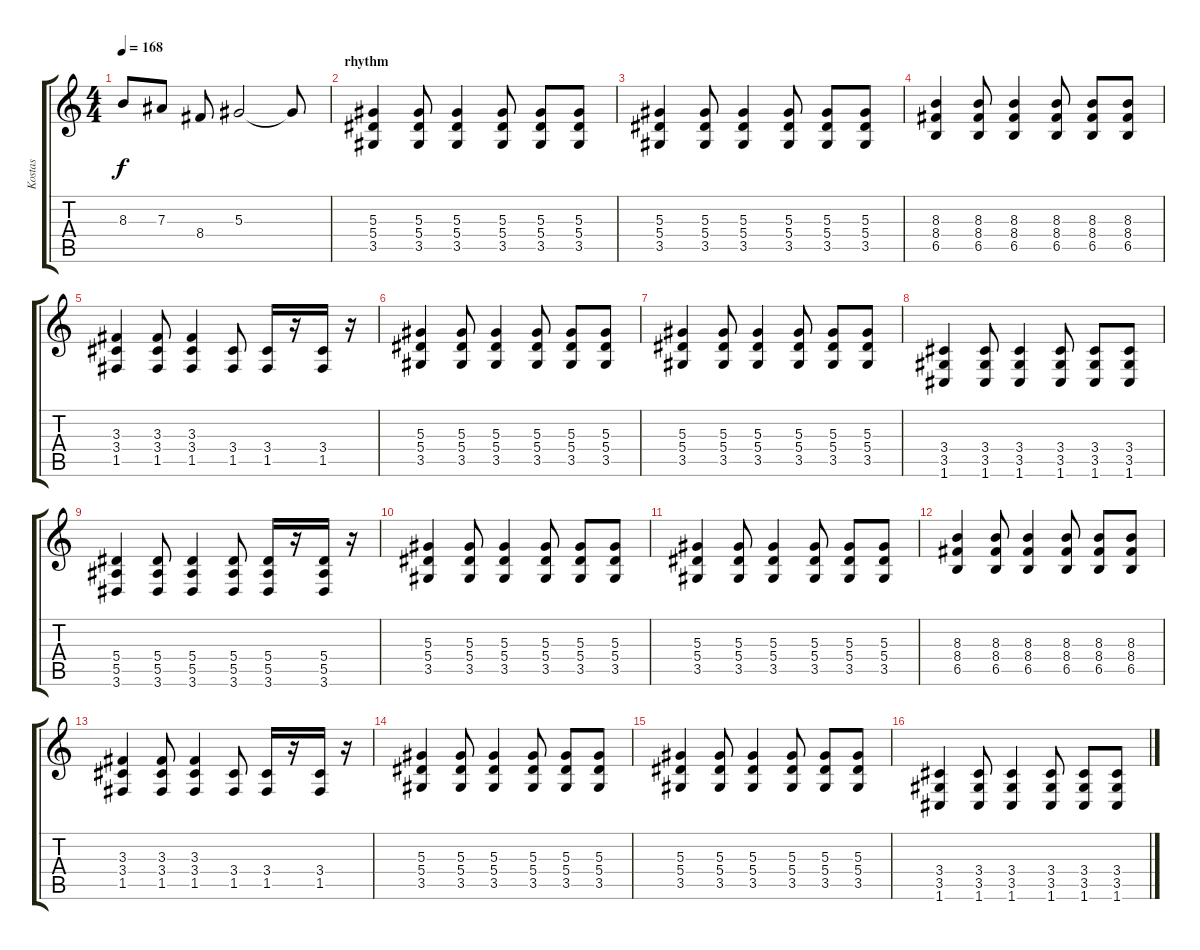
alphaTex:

\track ("Kostas" "Kostas") {instrument distortionguitar}
\staff {score tabs}
\tuning (C4 G3 Eb3 Bb2 F2 C2) {hide}
\ts (4 4)
\tempo 168
\clef g2
\ks c
8.3.8{dy f} 7.3.8 8.4.8 5.3.2 5.3{t}.8 |
\section ("" "rhythm")
(5.3 5.4 3.5).4 (5.3 5.4 3.5).8 (5.3 5.4 3.5).4 (5.3 5.4 3.5).8 (5.3 5.4 3.5).8 (5.3 5.4 3.5).8 |
(5.3 5.4 3.5).4 (5.3 5.4 3.5).8 (5.3 5.4 3.5).4 (5.3 5.4 3.5).8 (5.3 5.4 3.5).8 (5.3 5.4 3.5).8 |
(8.3 8.4 6.5).4 (8.3 8.4 6.5).8 (8.3 8.4 6.5).4 (8.3 8.4 6.5).8 (8.3 8.4 6.5).8 (8.3 8.4 6.5).8 |
(3.3 3.4 1.5).4 (3.3 3.4 1.5).8 (3.3 3.4 1.5).4 (3.4 1.5).8 (3.4 1.5).16 r.16 (3.4 1.5).16 r.16 |
(5.3 5.4 3.5).4 (5.3 5.4 3.5).8 (5.3 5.4 3.5).4 (5.3 5.4 3.5).8 (5.3 5.4 3.5).8 (5.3 5.4 3.5).8 |
(5.3 5.4 3.5).4 (5.3 5.4 3.5).8 (5.3 5.4 3.5).4 (5.3 5.4 3.5).8 (5.3 5.4 3.5).8 (5.3 5.4 3.5).8 |
(3.4 3.5 1.6).4 (3.4 3.5 1.6).8 (3.4 3.5 1.6).4 (3.4 3.5 1.6).8 (3.4 3.5 1.6).8 (3.4 3.5 1.6).8 |
(5.4 5.5 3.6).4 (5.4 5.5 3.6).8 (5.4 5.5 3.6).4 (5.4 5.5 3.6).8 (5.4 5.5 3.6).16 r.16 (5.4 5.5 3.6).16 r.16 |
(5.3 5.4 3.5).4 (5.3 5.4 3.5).8 (5.3 5.4 3.5).4 (5.3 5.4 3.5).8 (5.3 5.4 3.5).8 (5.3 5.4 3.5).8 |
(5.3 5.4 3.5).4 (5.3 5.4 3.5).8 (5.3 5.4 3.5).4 (5.3 5.4 3.5).8 (5.3 5.4 3.5).8 (5.3 5.4 3.5).8 |
(8.3 8.4 6.5).4 (8.3 8.4 6.5).8 (8.3 8.4 6.5).4 (8.3 8.4 6.5).8 (8.3 8.4 6.5).8 (8.3 8.4 6.5).8 |
(3.3 3.4 1.5).4 (3.3 3.4 1.5).8 (3.3 3.4 1.5).4 (3.4 1.5).8 (3.4 1.5).16 r.16 (3.4 1.5).16 r.16 |
(5.3 5.4 3.5).4 (5.3 5.4 3.5).8 (5.3 5.4 3.5).4 (5.3 5.4 3.5).8 (5.3 5.4 3.5).8 (5.3 5.4 3.5).8 |
(5.3 5.4 3.5).4 (5.3 5.4 3.5).8 (5.3 5.4 3.5).4 (5.3 5.4 3.5).8 (5.3 5.4 3.5).8 (5.3 5.4 3.5).8 |
(3.4 3.5 1.6).4 (3.4 3.5 1.6).8 (3.4 3.5 1.6).4 (3.4 3.5 1.6).8 (3.4 3.5 1.6).8 (3.4 3.5 1.6).8
